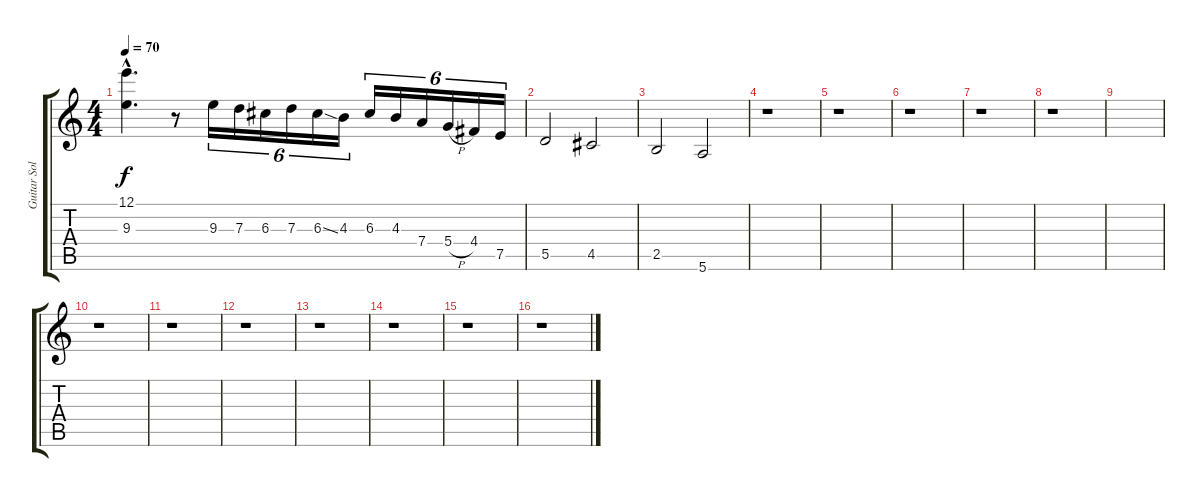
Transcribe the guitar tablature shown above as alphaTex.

\track ("Guitar Solo" "Guitar Sol") {instrument overdrivenguitar}
\staff {score tabs}
\tuning (E4 B3 G3 D3 A2 E2) {hide}
\ts (4 4)
\tempo 70
\clef g2
\ks c
(12.1{hac} 9.3{hac}).4{d dy f} r.8 9.3.16{tu (6 4)} 7.3.16{tu (6 4)} 6.3.16{tu (6 4)} 7.3.16{tu (6 4)} 6.3{ss}.16{tu (6 4)} 4.3.16{tu (6 4)} 6.3.16{tu (6 4)} 4.3.16{tu (6 4)} 7.4.16{tu (6 4)} 5.4{h}.16{tu (6 4)} 4.4.16{tu (6 4)} 7.5.16{tu (6 4)} |
5.5.2 4.5.2 |
2.5.2 5.6.2 |
r.1 |
r.1 |
r.1 |
r.1 |
r.1 |
|
r.1 |
r.1 |
r.1 |
r.1 |
r.1 |
r.1 |
r.1
